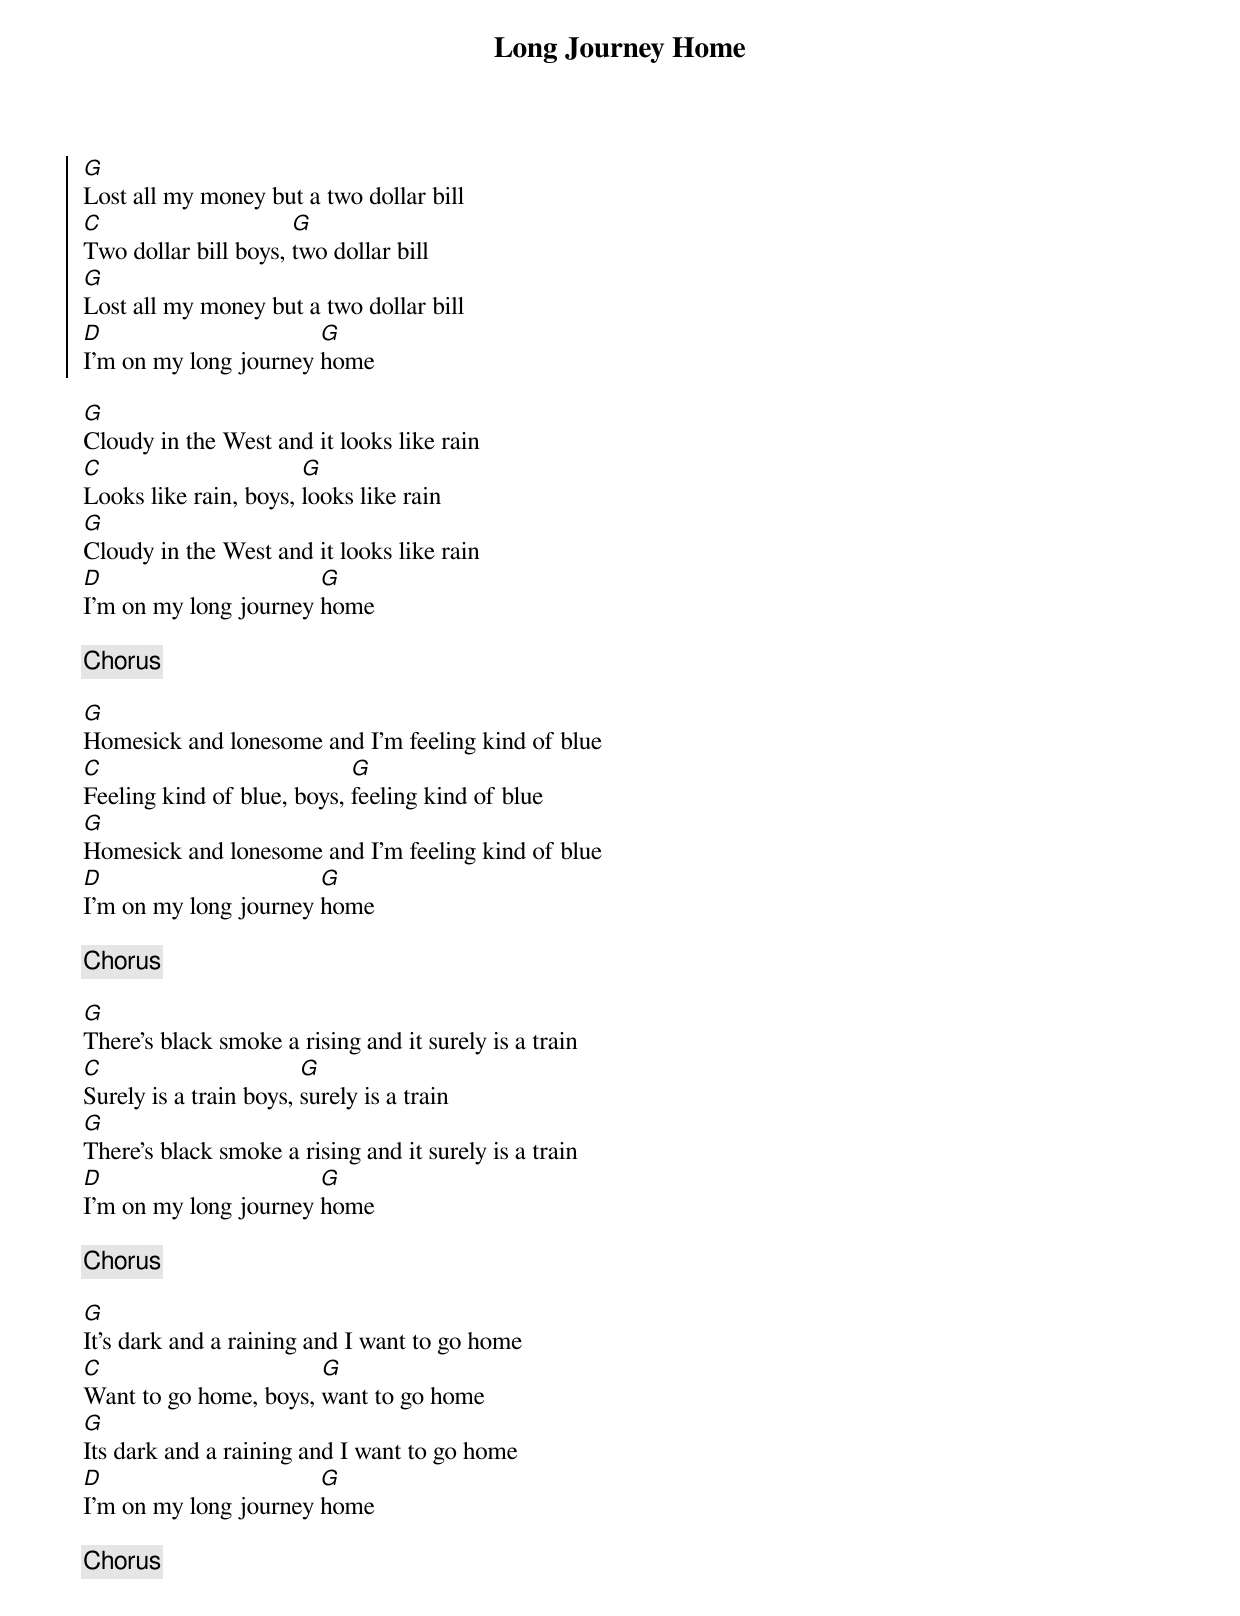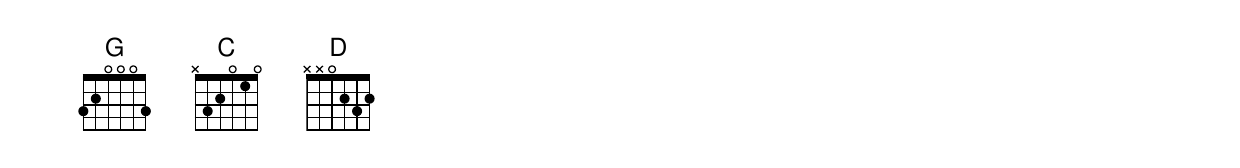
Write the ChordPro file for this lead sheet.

{title: Long Journey Home}
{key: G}

{start_of_chorus}
[G]Lost all my money but a two dollar bill
[C]Two dollar bill boys, [G]two dollar bill
[G]Lost all my money but a two dollar bill
[D]I’m on my long journey [G]home
{end_of_chorus}

[G]Cloudy in the West and it looks like rain
[C]Looks like rain, boys, [G]looks like rain
[G]Cloudy in the West and it looks like rain
[D]I’m on my long journey [G]home

{chorus}

[G]Homesick and lonesome and I’m feeling kind of blue
[C]Feeling kind of blue, boys, [G]feeling kind of blue
[G]Homesick and lonesome and I’m feeling kind of blue
[D]I’m on my long journey [G]home

{chorus}

[G]There’s black smoke a rising and it surely is a train
[C]Surely is a train boys, [G]surely is a train
[G]There’s black smoke a rising and it surely is a train
[D]I’m on my long journey [G]home

{chorus}

[G]It’s dark and a raining and I want to go home
[C]Want to go home, boys, [G]want to go home
[G]Its dark and a raining and I want to go home
[D]I’m on my long journey [G]home

{chorus}
